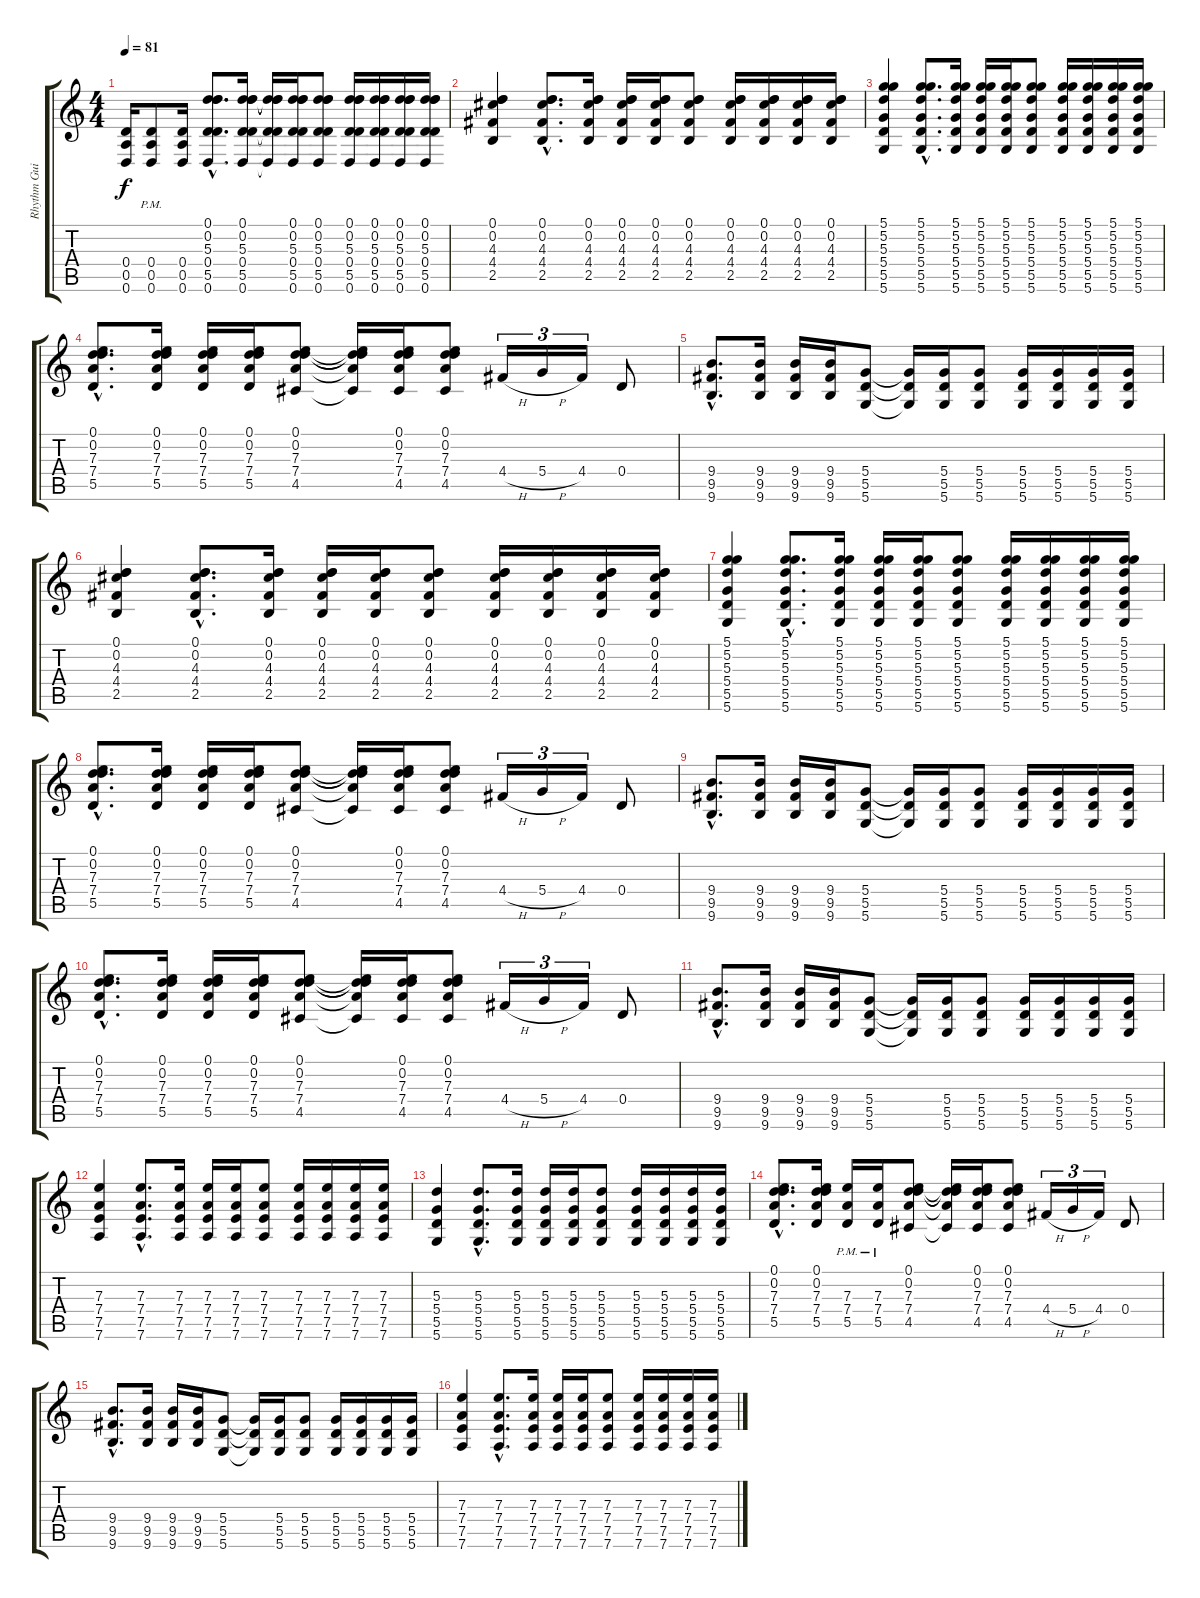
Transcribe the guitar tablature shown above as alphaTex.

\track ("Rhythm Guitar" "Rhythm Gui") {instrument electricguitarclean}
\staff {score tabs}
\tuning (D4 D4 A3 D3 A2 D2) {hide}
\ts (4 4)
\tempo 81
\clef g2
\ks c
(0.4 0.5 0.6).16{dy f} (0.4{pm} 0.5{pm} 0.6{pm}).8 (0.4 0.5 0.6).16 (0.1{hac} 0.2{hac} 5.3{hac} 0.4{hac} 5.5{hac} 0.6{hac}).8{d} (0.1 0.2 5.3 0.4 5.5 0.6).16 (0.1{t} 0.2{t} 5.3{t} 0.4{t} 5.5{t} 0.6{t}).16 (0.1 0.2 5.3 0.4 5.5 0.6).16 (0.1 0.2 5.3 0.4 5.5 0.6).8 (0.1 0.2 5.3 0.4 5.5 0.6).16 (0.1 0.2 5.3 0.4 5.5 0.6).16 (0.1 0.2 5.3 0.4 5.5 0.6).16 (0.1 0.2 5.3 0.4 5.5 0.6).16 |
(0.1 0.2 4.3 4.4 2.5).4 (0.1{hac} 0.2{hac} 4.3{hac} 4.4{hac} 2.5{hac}).8{d} (0.1 0.2 4.3 4.4 2.5).16 (0.1 0.2 4.3 4.4 2.5).16 (0.1 0.2 4.3 4.4 2.5).16 (0.1 0.2 4.3 4.4 2.5).8 (0.1 0.2 4.3 4.4 2.5).16 (0.1 0.2 4.3 4.4 2.5).16 (0.1 0.2 4.3 4.4 2.5).16 (0.1 0.2 4.3 4.4 2.5).16 |
(5.1 5.2 5.3 5.4 5.5 5.6).4 (5.1{hac} 5.2{hac} 5.3{hac} 5.4{hac} 5.5{hac} 5.6{hac}).8{d} (5.1 5.2 5.3 5.4 5.5 5.6).16 (5.1 5.2 5.3 5.4 5.5 5.6).16 (5.1 5.2 5.3 5.4 5.5 5.6).16 (5.1 5.2 5.3 5.4 5.5 5.6).8 (5.1 5.2 5.3 5.4 5.5 5.6).16 (5.1 5.2 5.3 5.4 5.5 5.6).16 (5.1 5.2 5.3 5.4 5.5 5.6).16 (5.1 5.2 5.3 5.4 5.5 5.6).16 |
(0.1{hac} 0.2{hac} 7.3{hac} 7.4{hac} 5.5{hac}).8{d} (0.1 0.2 7.3 7.4 5.5).16 (0.1 0.2 7.3 7.4 5.5).16 (0.1 0.2 7.3 7.4 5.5).16 (0.1 0.2 7.3 7.4 4.5).8 (0.1{t} 0.2{t} 7.3{t} 7.4{t} 4.5{t}).16 (0.1 0.2 7.3 7.4 4.5).16 (0.1 0.2 7.3 7.4 4.5).8 4.4{h}.16{tu (3 2)} 5.4{h}.16{tu (3 2)} 4.4.16{tu (3 2)} 0.4.8 |
(9.4{hac} 9.5{hac} 9.6{hac}).8{d} (9.4 9.5 9.6).16 (9.4 9.5 9.6).16 (9.4 9.5 9.6).16 (5.4 5.5 5.6).8 (5.4{t} 5.5{t} 5.6{t}).16 (5.4 5.5 5.6).16 (5.4 5.5 5.6).8 (5.4 5.5 5.6).16 (5.4 5.5 5.6).16 (5.4 5.5 5.6).16 (5.4 5.5 5.6).16 |
(0.1 0.2 4.3 4.4 2.5).4 (0.1{hac} 0.2{hac} 4.3{hac} 4.4{hac} 2.5{hac}).8{d} (0.1 0.2 4.3 4.4 2.5).16 (0.1 0.2 4.3 4.4 2.5).16 (0.1 0.2 4.3 4.4 2.5).16 (0.1 0.2 4.3 4.4 2.5).8 (0.1 0.2 4.3 4.4 2.5).16 (0.1 0.2 4.3 4.4 2.5).16 (0.1 0.2 4.3 4.4 2.5).16 (0.1 0.2 4.3 4.4 2.5).16 |
(5.1 5.2 5.3 5.4 5.5 5.6).4 (5.1{hac} 5.2{hac} 5.3{hac} 5.4{hac} 5.5{hac} 5.6{hac}).8{d} (5.1 5.2 5.3 5.4 5.5 5.6).16 (5.1 5.2 5.3 5.4 5.5 5.6).16 (5.1 5.2 5.3 5.4 5.5 5.6).16 (5.1 5.2 5.3 5.4 5.5 5.6).8 (5.1 5.2 5.3 5.4 5.5 5.6).16 (5.1 5.2 5.3 5.4 5.5 5.6).16 (5.1 5.2 5.3 5.4 5.5 5.6).16 (5.1 5.2 5.3 5.4 5.5 5.6).16 |
(0.1{hac} 0.2{hac} 7.3{hac} 7.4{hac} 5.5{hac}).8{d} (0.1 0.2 7.3 7.4 5.5).16 (0.1 0.2 7.3 7.4 5.5).16 (0.1 0.2 7.3 7.4 5.5).16 (0.1 0.2 7.3 7.4 4.5).8 (0.1{t} 0.2{t} 7.3{t} 7.4{t} 4.5{t}).16 (0.1 0.2 7.3 7.4 4.5).16 (0.1 0.2 7.3 7.4 4.5).8 4.4{h}.16{tu (3 2)} 5.4{h}.16{tu (3 2)} 4.4.16{tu (3 2)} 0.4.8 |
(9.4{hac} 9.5{hac} 9.6{hac}).8{d} (9.4 9.5 9.6).16 (9.4 9.5 9.6).16 (9.4 9.5 9.6).16 (5.4 5.5 5.6).8 (5.4{t} 5.5{t} 5.6{t}).16 (5.4 5.5 5.6).16 (5.4 5.5 5.6).8 (5.4 5.5 5.6).16 (5.4 5.5 5.6).16 (5.4 5.5 5.6).16 (5.4 5.5 5.6).16 |
(0.1{hac} 0.2{hac} 7.3{hac} 7.4{hac} 5.5{hac}).8{d} (0.1 0.2 7.3 7.4 5.5).16 (0.1 0.2 7.3 7.4 5.5).16 (0.1 0.2 7.3 7.4 5.5).16 (0.1 0.2 7.3 7.4 4.5).8 (0.1{t} 0.2{t} 7.3{t} 7.4{t} 4.5{t}).16 (0.1 0.2 7.3 7.4 4.5).16 (0.1 0.2 7.3 7.4 4.5).8 4.4{h}.16{tu (3 2)} 5.4{h}.16{tu (3 2)} 4.4.16{tu (3 2)} 0.4.8 |
(9.4{hac} 9.5{hac} 9.6{hac}).8{d} (9.4 9.5 9.6).16 (9.4 9.5 9.6).16 (9.4 9.5 9.6).16 (5.4 5.5 5.6).8 (5.4{t} 5.5{t} 5.6{t}).16 (5.4 5.5 5.6).16 (5.4 5.5 5.6).8 (5.4 5.5 5.6).16 (5.4 5.5 5.6).16 (5.4 5.5 5.6).16 (5.4 5.5 5.6).16 |
(7.3 7.4 7.5 7.6).4 (7.3{hac} 7.4{hac} 7.5{hac} 7.6{hac}).8{d} (7.3 7.4 7.5 7.6).16 (7.3 7.4 7.5 7.6).16 (7.3 7.4 7.5 7.6).16 (7.3 7.4 7.5 7.6).8 (7.3 7.4 7.5 7.6).16 (7.3 7.4 7.5 7.6).16 (7.3 7.4 7.5 7.6).16 (7.3 7.4 7.5 7.6).16 |
(5.3 5.4 5.5 5.6).4 (5.3{hac} 5.4{hac} 5.5{hac} 5.6{hac}).8{d} (5.3 5.4 5.5 5.6).16 (5.3 5.4 5.5 5.6).16 (5.3 5.4 5.5 5.6).16 (5.3 5.4 5.5 5.6).8 (5.3 5.4 5.5 5.6).16 (5.3 5.4 5.5 5.6).16 (5.3 5.4 5.5 5.6).16 (5.3 5.4 5.5 5.6).16 |
(0.1{hac} 0.2{hac} 7.3{hac} 7.4{hac} 5.5{hac}).8{d} (0.1 0.2 7.3 7.4 5.5).16 (7.3{pm} 7.4{pm} 5.5{pm}).16 (7.3{pm} 7.4{pm} 5.5{pm}).16 (0.1 0.2 7.3 7.4 4.5).8 (0.1{t} 0.2{t} 7.3{t} 7.4{t} 4.5{t}).16 (0.1 0.2 7.3 7.4 4.5).16 (0.1 0.2 7.3 7.4 4.5).8 4.4{h}.16{tu (3 2)} 5.4{h}.16{tu (3 2)} 4.4.16{tu (3 2)} 0.4.8 |
(9.4{hac} 9.5{hac} 9.6{hac}).8{d} (9.4 9.5 9.6).16 (9.4 9.5 9.6).16 (9.4 9.5 9.6).16 (5.4 5.5 5.6).8 (5.4{t} 5.5{t} 5.6{t}).16 (5.4 5.5 5.6).16 (5.4 5.5 5.6).8 (5.4 5.5 5.6).16 (5.4 5.5 5.6).16 (5.4 5.5 5.6).16 (5.4 5.5 5.6).16 |
(7.3 7.4 7.5 7.6).4 (7.3{hac} 7.4{hac} 7.5{hac} 7.6{hac}).8{d} (7.3 7.4 7.5 7.6).16 (7.3 7.4 7.5 7.6).16 (7.3 7.4 7.5 7.6).16 (7.3 7.4 7.5 7.6).8 (7.3 7.4 7.5 7.6).16 (7.3 7.4 7.5 7.6).16 (7.3 7.4 7.5 7.6).16 (7.3 7.4 7.5 7.6).16
